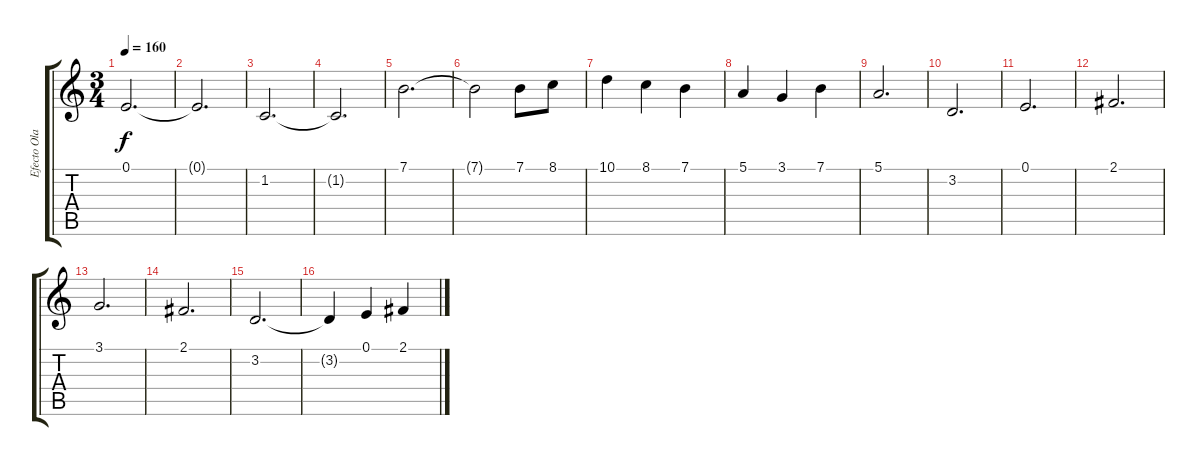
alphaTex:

\track ("Efecto Olas" "Efecto Ola") {instrument fx7echoes}
\staff {score tabs}
\tuning (E4 B3 G3 D3 A2 E2) {hide}
\ts (3 4)
\tempo 160
\clef g2
\ks c
0.1.2{d dy f} |
0.1{t}.2{d} |
1.2.2{d} |
1.2{t}.2{d} |
7.1.2{d} |
7.1{t}.2 7.1.8 8.1.8 |
10.1.4 8.1.4 7.1.4 |
5.1.4 3.1.4 7.1.4 |
5.1.2{d} |
3.2.2{d} |
0.1.2{d} |
2.1.2{d} |
3.1.2{d volume 15} |
2.1.2{d} |
3.2.2{d} |
3.2{t}.4 0.1.4 2.1.4
